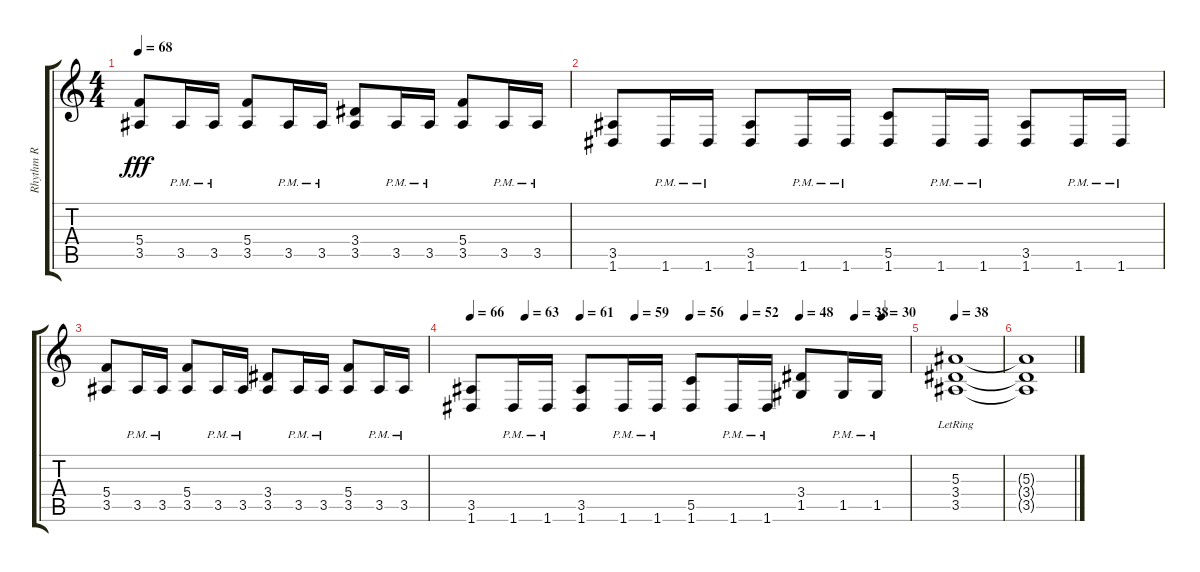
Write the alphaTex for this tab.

\track ("Rhythm R" "Rhythm R") {instrument distortionguitar}
\staff {score tabs}
\tuning (D4 A3 F3 C3 G2 D2) {hide}
\ts (4 4)
\tempo 68
\clef g2
\ks c
(5.4 3.5).8{dy fff} 3.5{pm}.16 3.5{pm}.16 (5.4 3.5).8 3.5{pm}.16 3.5{pm}.16 (3.4 3.5).8 3.5{pm}.16 3.5{pm}.16 (5.4 3.5).8 3.5{pm}.16 3.5{pm}.16 |
(3.5 1.6).8 1.6{pm}.16 1.6{pm}.16 (3.5 1.6).8 1.6{pm}.16 1.6{pm}.16 (5.5 1.6).8 1.6{pm}.16 1.6{pm}.16 (3.5 1.6).8 1.6{pm}.16 1.6{pm}.16 |
(5.4 3.5).8 3.5{pm}.16 3.5{pm}.16 (5.4 3.5).8 3.5{pm}.16 3.5{pm}.16 (3.4 3.5).8 3.5{pm}.16 3.5{pm}.16 (5.4 3.5).8 3.5{pm}.16 3.5{pm}.16 |
\tempo 66
\tempo (63 0.125)
\tempo (61 0.25)
\tempo (59 0.375)
\tempo (56 0.5)
\tempo (52 0.625)
\tempo (48 0.75)
\tempo (38 0.875)
\tempo (30 0.9375)
(3.5 1.6).8 1.6{pm}.16 1.6{pm}.16 (3.5 1.6).8 1.6{pm}.16 1.6{pm}.16 (5.5 1.6).8 1.6{pm}.16 1.6{pm}.16 (3.4 1.5).8 1.5{pm}.16 1.5{pm}.16 |
\tempo 38
(5.3{lr} 3.4{lr} 3.5{lr}).1 |
(5.3{t} 3.4{t} 3.5{t}).1
